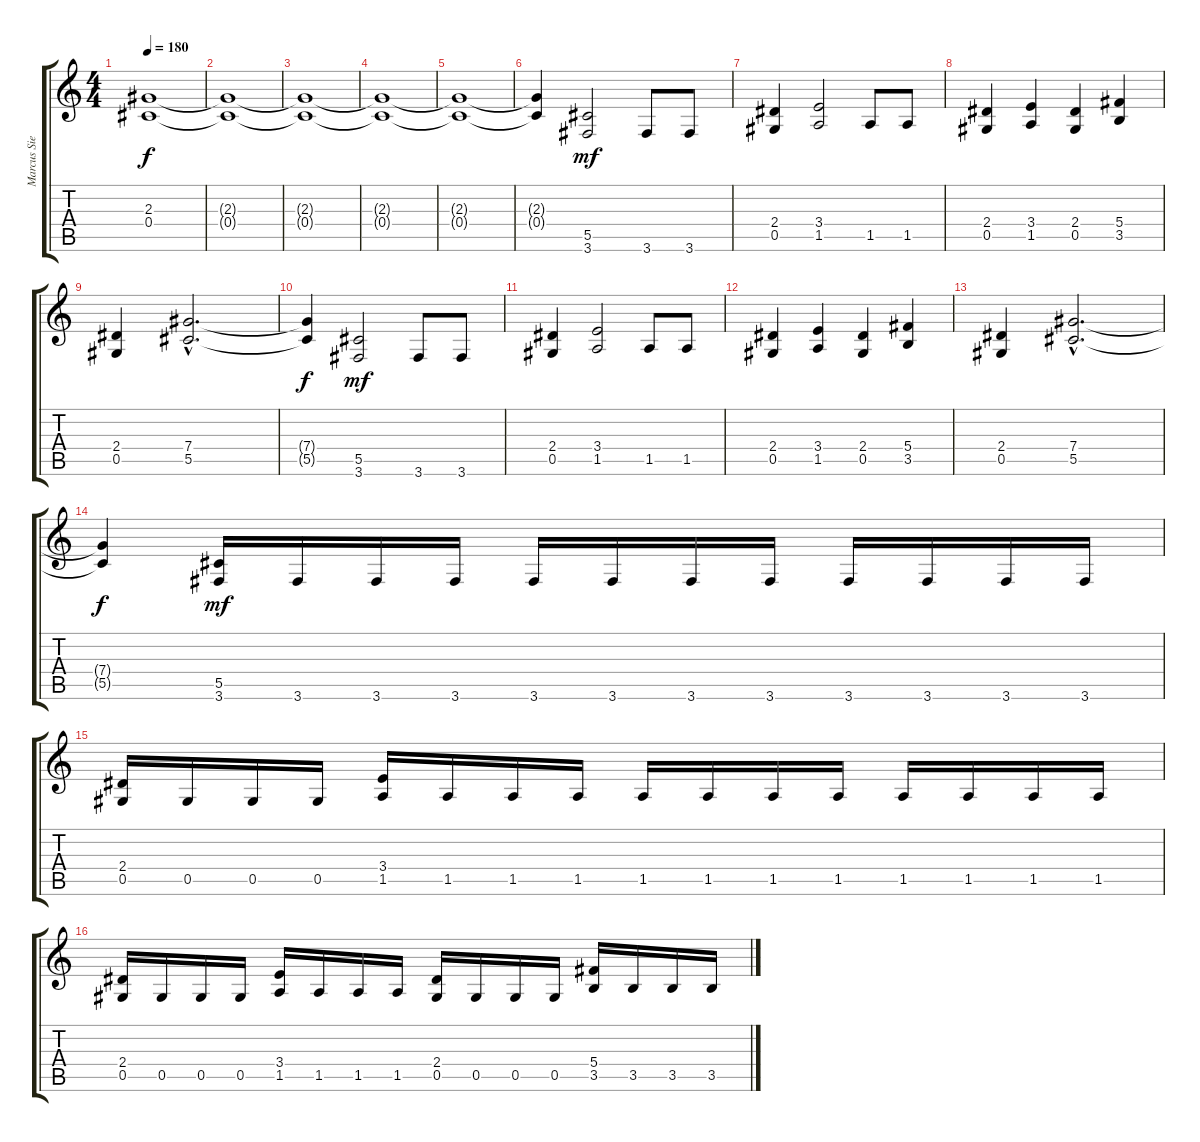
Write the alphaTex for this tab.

\track ("Marcus Siepen" "Marcus Sie") {instrument distortionguitar}
\staff {score tabs}
\tuning (Eb4 Bb3 Gb3 Db3 Ab2 Eb2) {hide}
\ts (4 4)
\tempo 180
\clef g2
\ks c
(2.3{t} 0.4{t}).1{dy f} |
(2.3{t} 0.4{t}).1 |
(2.3{t} 0.4{t}).1 |
(2.3{t} 0.4{t}).1 |
(2.3{t} 0.4{t}).1 |
(2.3{t} 0.4{t}).4 (5.5 3.6).2{dy mf} 3.6.8 3.6.8 |
(2.4 0.5).4 (3.4 1.5).2 1.5.8 1.5.8 |
(2.4 0.5).4 (3.4 1.5).4 (2.4 0.5).4 (5.4 3.5).4 |
(2.4 0.5).4 (7.4{hac} 5.5{hac}).2{d} |
(7.4{t} 5.5{t}).4{dy f} (5.5 3.6).2{dy mf} 3.6.8 3.6.8 |
(2.4 0.5).4 (3.4 1.5).2 1.5.8 1.5.8 |
(2.4 0.5).4 (3.4 1.5).4 (2.4 0.5).4 (5.4 3.5).4 |
(2.4 0.5).4 (7.4{hac} 5.5{hac}).2{d} |
(7.4{t} 5.5{t}).4{dy f} (5.5 3.6).16{dy mf} 3.6.16 3.6.16 3.6.16 3.6.16 3.6.16 3.6.16 3.6.16 3.6.16 3.6.16 3.6.16 3.6.16 |
(2.4 0.5).16 0.5.16 0.5.16 0.5.16 (3.4 1.5).16 1.5.16 1.5.16 1.5.16 1.5.16 1.5.16 1.5.16 1.5.16 1.5.16 1.5.16 1.5.16 1.5.16 |
(2.4 0.5).16 0.5.16 0.5.16 0.5.16 (3.4 1.5).16 1.5.16 1.5.16 1.5.16 (2.4 0.5).16 0.5.16 0.5.16 0.5.16 (5.4 3.5).16 3.5.16 3.5.16 3.5.16
